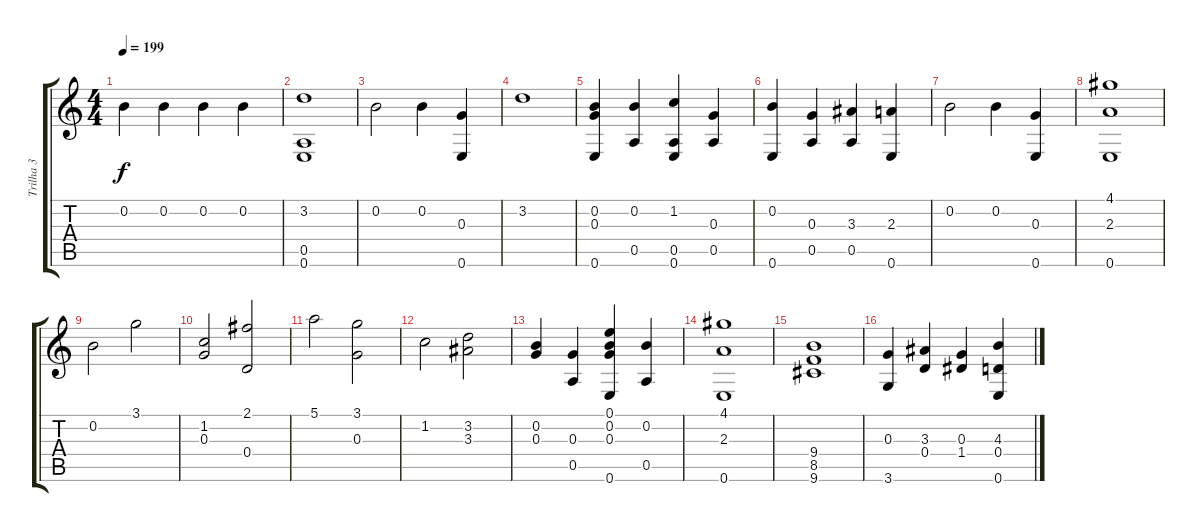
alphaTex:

\track ("Trilha 3" "Trilha 3") {instrument overdrivenguitar}
\staff {score tabs}
\tuning (E4 B3 G3 D3 A2 E2) {hide}
\ts (4 4)
\tempo 199
\clef g2
\ks c
0.2.4{dy f} 0.2.4 0.2.4 0.2.4 |
(3.2 0.5 0.6).1 |
0.2.2 0.2.4 (0.3 0.6).4 |
3.2.1 |
(0.2 0.3 0.6).4 (0.2 0.5).4 (1.2 0.5 0.6).4 (0.3 0.5).4 |
(0.2 0.6).4 (0.3 0.5).4 (3.3 0.5).4 (2.3 0.6).4 |
0.2.2 0.2.4 (0.3 0.6).4 |
(4.1 2.3 0.6).1 |
0.2.2 3.1.2 |
(1.2 0.3).2 (2.1 0.4).2 |
5.1.2 (3.1 0.3).2 |
1.2.2 (3.2 3.3).2 |
(0.2 0.3).4 (0.3 0.5).4 (0.1 0.2 0.3 0.6).4 (0.2 0.5).4 |
(4.1 2.3 0.6).1 |
(9.4 8.5 9.6).1 |
(0.3 3.6).4 (3.3 0.4).4 (0.3 1.4).4 (4.3 0.4 0.6).4
